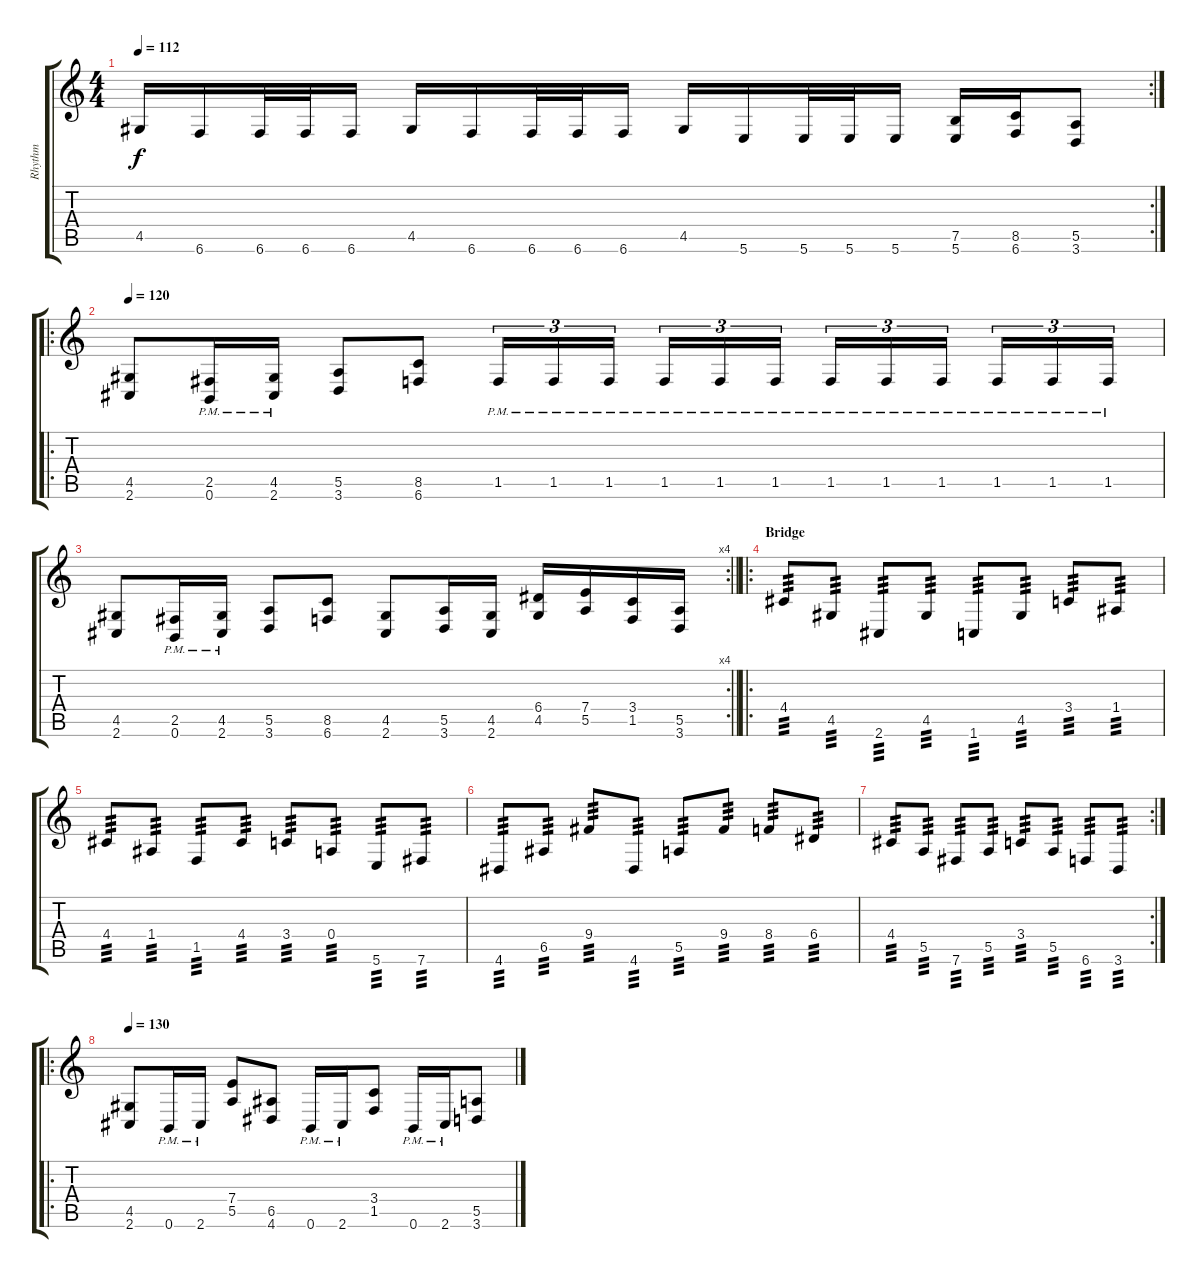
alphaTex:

\track ("Rhythm" "Rhythm") {instrument distortionguitar}
\staff {score tabs}
\tuning (B3 Gb3 D3 A2 E2 B1) {hide}
\rc 2
\ts (4 4)
\tempo 112
\clef g2
\ks aminor
4.5.16{dy f} 6.6.16 6.6.32 6.6.32 6.6.16 4.5.16 6.6.16 6.6.32 6.6.32 6.6.16 4.5.16 5.6.16 5.6.32 5.6.32 5.6.16 (7.5 5.6).16 (8.5 6.6).16 (5.5 3.6).8 |
\ro
\tempo 120
(4.5 2.6).8 (2.5 0.6{pm}).16 (4.5 2.6{pm}).16 (5.5 3.6).8 (8.5 6.6).8 1.5{pm}.16{tu (3 2)} 1.5{pm}.16{tu (3 2)} 1.5{pm}.16{tu (3 2) beam splitsecondary} 1.5{pm}.16{tu (3 2)} 1.5{pm}.16{tu (3 2)} 1.5{pm}.16{tu (3 2)} 1.5{pm}.16{tu (3 2)} 1.5{pm}.16{tu (3 2)} 1.5{pm}.16{tu (3 2) beam splitsecondary} 1.5{pm}.16{tu (3 2)} 1.5{pm}.16{tu (3 2)} 1.5{pm}.16{tu (3 2)} |
\rc 4
\barLineRight lightlight
(4.5 2.6).8 (2.5 0.6{pm}).16 (4.5 2.6{pm}).16 (5.5 3.6).8 (8.5 6.6).8 (4.5 2.6).8 (5.5 3.6).16 (4.5 2.6).16 (6.4 4.5).16 (7.4 5.5).16 (3.4 1.5).16 (5.5 3.6).16 |
\ro
\section ("" "Bridge")
4.4.8{tp 3} 4.5.8{tp 3} 2.6.8{tp 3} 4.5.8{tp 3} 1.6.8{tp 3} 4.5.8{tp 3} 3.4.8{tp 3} 1.4.8{tp 3} |
4.4.8{tp 3} 1.4.8{tp 3} 1.5.8{tp 3} 4.4.8{tp 3} 3.4.8{tp 3} 0.4.8{tp 3} 5.6.8{tp 3} 7.6.8{tp 3} |
4.6.8{tp 3} 6.5.8{tp 3} 9.4.8{tp 3} 4.6.8{tp 3} 5.5.8{tp 3} 9.4.8{tp 3} 8.4.8{tp 3} 6.4.8{tp 3} |
\rc 2
4.4.8{tp 3} 5.5.8{tp 3} 7.6.8{tp 3} 5.5.8{tp 3} 3.4.8{tp 3} 5.5.8{tp 3} 6.6.8{tp 3} 3.6.8{tp 3} |
\ro
\tempo 130
(4.5 2.6).8 0.6{pm}.16 2.6{pm}.16 (7.4 5.5).8 (6.5 4.6).8 0.6{pm}.16 2.6{pm}.16 (3.4 1.5).8 0.6{pm}.16 2.6{pm}.16 (5.5 3.6).8
